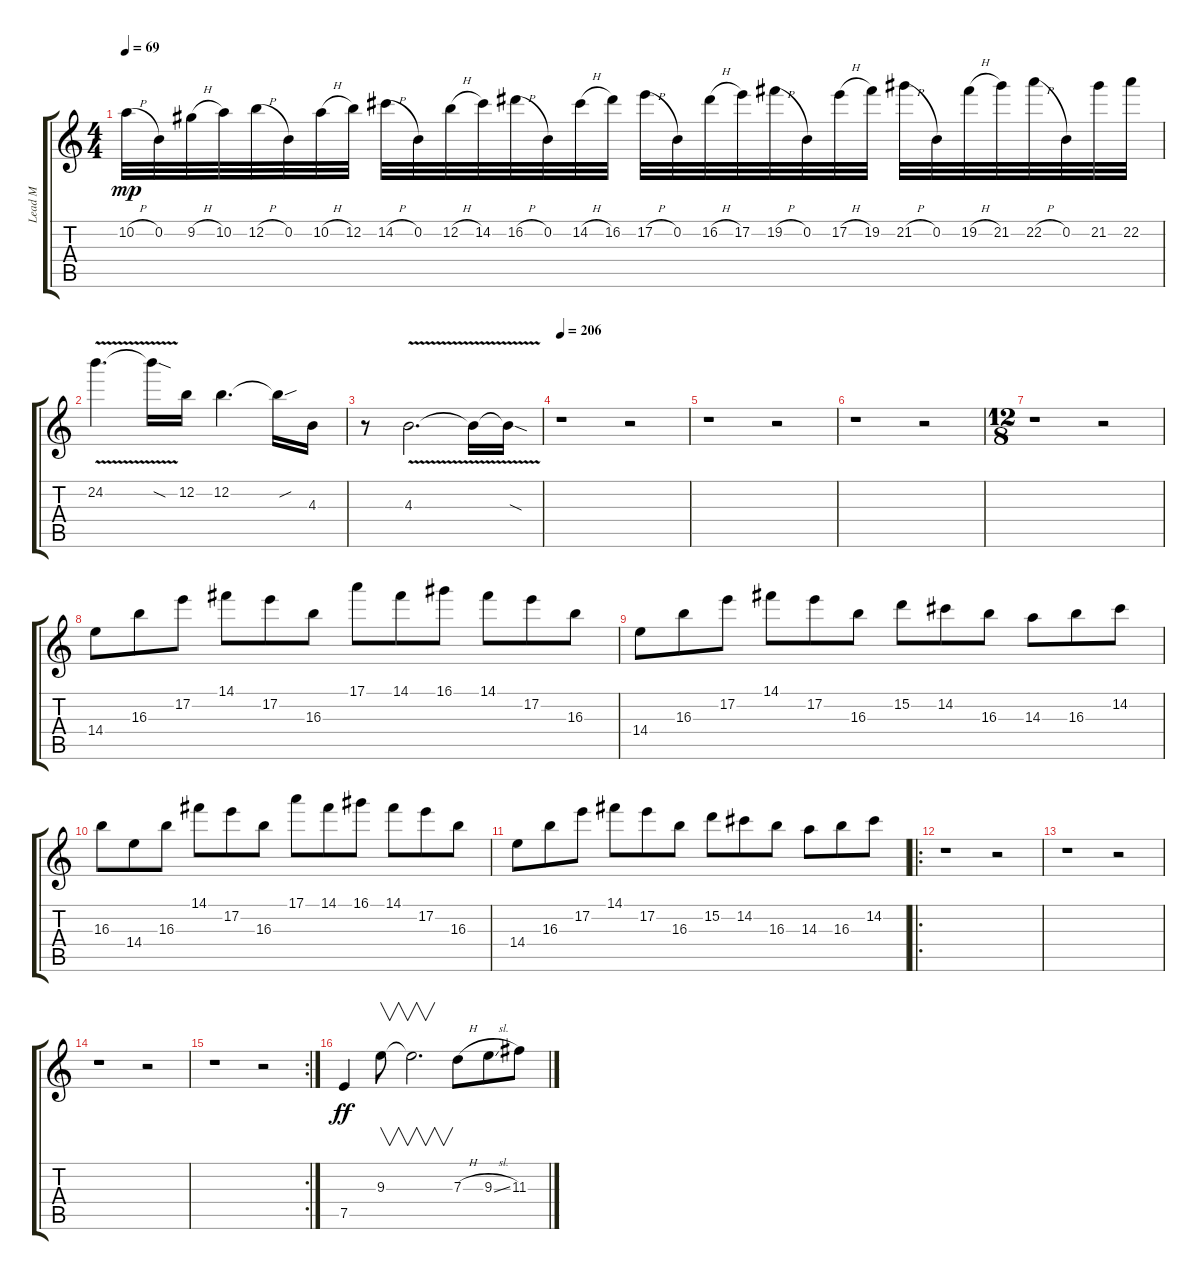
\track ("Lead M" "Lead M") {instrument distortionguitar}
\staff {score tabs}
\tuning (E4 B3 G3 D3 A2 E2) {hide}
\ts (4 4)
\tempo 69
\clef g2
\ks c
10.2{h}.32{dy mp} 0.2.32 9.2{h}.32 10.2.32 12.2{h}.32 0.2.32 10.2{h}.32 12.2.32 14.2{h}.32 0.2.32 12.2{h}.32 14.2.32 16.2{h}.32 0.2.32 14.2{h}.32 16.2.32 17.2{h}.32 0.2.32 16.2{h}.32 17.2.32 19.2{h}.32 0.2.32 17.2{h}.32 19.2.32 21.2{h}.32 0.2.32 19.2{h}.32 21.2.32 22.2{h}.32 0.2.32 21.2.32 22.2.32 |
24.2{v}.4{d} 24.2{sod t}.16 12.2.16 12.2.4{d} 12.2{sou t}.16 4.3.16 |
r.8 4.3{v}.2{d} 4.3{v t}.16 4.3{sod t}.16 |
\tempo 206
r.1 r.2 |
r.1 r.2 |
r.1 r.2 |
\ts (12 8)
r.1 r.2 |
14.4.8 16.3.8 17.2.8 14.1.8 17.2.8 16.3.8 17.1.8 14.1.8 16.1.8 14.1.8 17.2.8 16.3.8 |
14.4.8 16.3.8 17.2.8 14.1.8 17.2.8 16.3.8 15.2.8 14.2.8 16.3.8 14.3.8 16.3.8 14.2.8 |
16.3.8 14.4.8 16.3.8 14.1.8 17.2.8 16.3.8 17.1.8 14.1.8 16.1.8 14.1.8 17.2.8 16.3.8 |
14.4.8 16.3.8 17.2.8 14.1.8 17.2.8 16.3.8 15.2.8 14.2.8 16.3.8 14.3.8 16.3.8 14.2.8 |
\ro
r.1 r.2 |
r.1 r.2 |
r.1 r.2 |
\rc 2
r.1 r.2 |
7.5.4{dy ff} 9.3.8{v} 9.3{t}.2{v d} 7.3{h}.8 9.3{sl}.8 11.3.8
